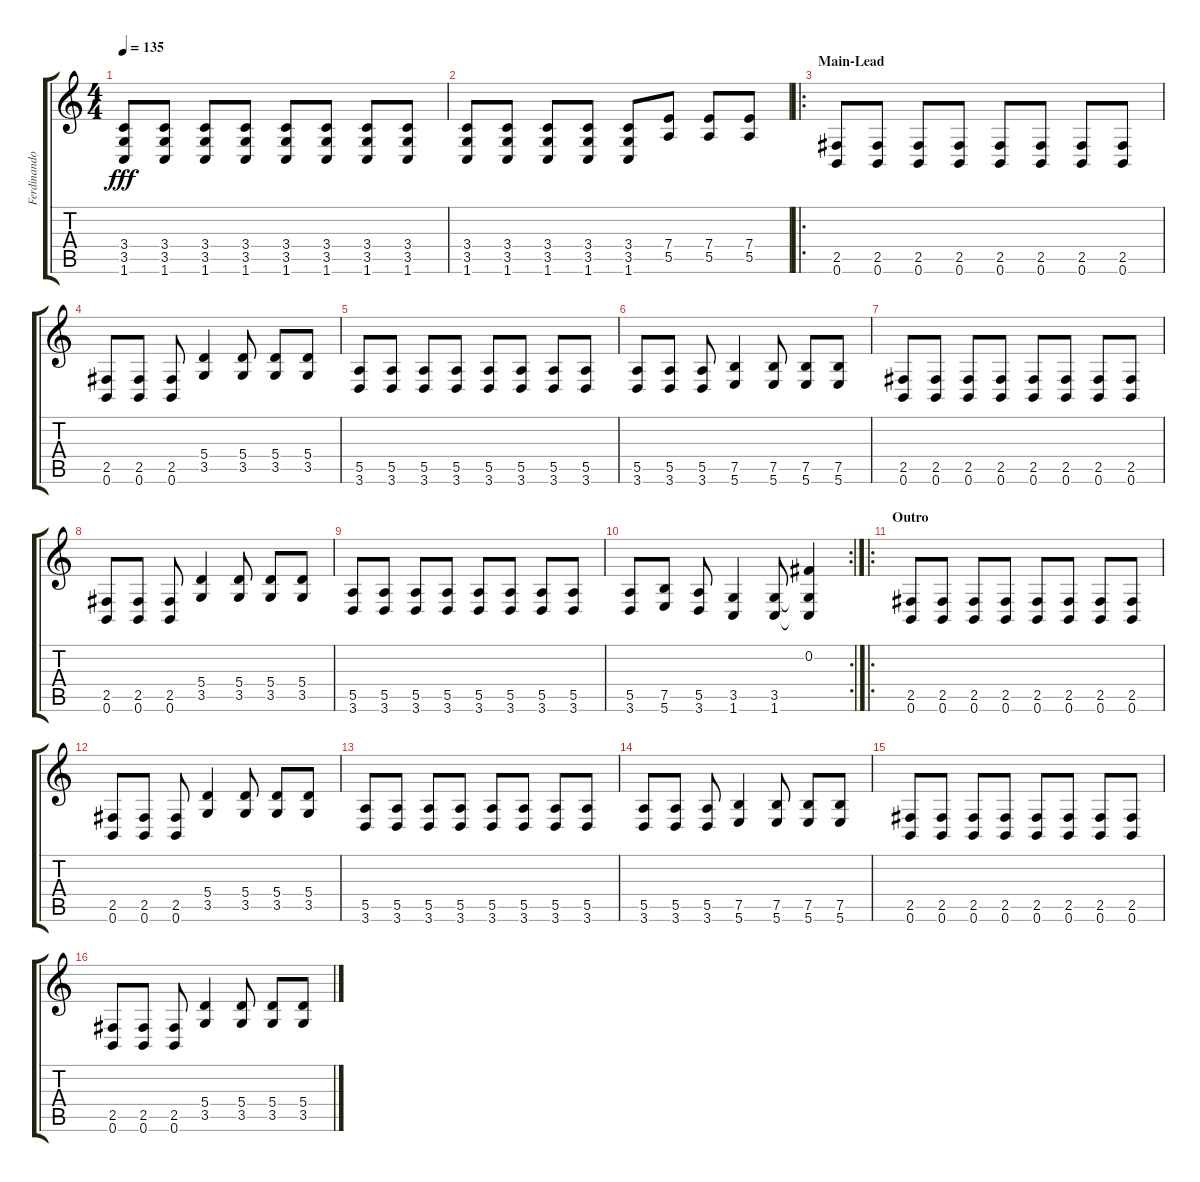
\track ("Ferdinando \"Herr Morbid\" Marchisio (Rhy" "Ferdinando") {instrument distortionguitar}
\staff {score tabs}
\tuning (B3 Gb3 D3 A2 E2 B1) {hide}
\ts (4 4)
\tempo 135
\clef g2
\ks c
(3.4 3.5 1.6).8{dy fff} (3.4 3.5 1.6).8 (3.4 3.5 1.6).8 (3.4 3.5 1.6).8 (3.4 3.5 1.6).8 (3.4 3.5 1.6).8 (3.4 3.5 1.6).8 (3.4 3.5 1.6).8 |
(3.4 3.5 1.6).8 (3.4 3.5 1.6).8 (3.4 3.5 1.6).8 (3.4 3.5 1.6).8 (3.4 3.5 1.6).8 (7.4 5.5).8 (7.4 5.5).8 (7.4 5.5).8 |
\ro
\section ("" "Main-Lead")
(2.5 0.6).8 (2.5 0.6).8 (2.5 0.6).8 (2.5 0.6).8 (2.5 0.6).8 (2.5 0.6).8 (2.5 0.6).8 (2.5 0.6).8 |
(2.5 0.6).8 (2.5 0.6).8 (2.5 0.6).8 (5.4 3.5).4 (5.4 3.5).8 (5.4 3.5).8 (5.4 3.5).8 |
(5.5 3.6).8 (5.5 3.6).8 (5.5 3.6).8 (5.5 3.6).8 (5.5 3.6).8 (5.5 3.6).8 (5.5 3.6).8 (5.5 3.6).8 |
(5.5 3.6).8 (5.5 3.6).8 (5.5 3.6).8 (7.5 5.6).4 (7.5 5.6).8 (7.5 5.6).8 (7.5 5.6).8 |
(2.5 0.6).8 (2.5 0.6).8 (2.5 0.6).8 (2.5 0.6).8 (2.5 0.6).8 (2.5 0.6).8 (2.5 0.6).8 (2.5 0.6).8 |
(2.5 0.6).8 (2.5 0.6).8 (2.5 0.6).8 (5.4 3.5).4 (5.4 3.5).8 (5.4 3.5).8 (5.4 3.5).8 |
(5.5 3.6).8 (5.5 3.6).8 (5.5 3.6).8 (5.5 3.6).8 (5.5 3.6).8 (5.5 3.6).8 (5.5 3.6).8 (5.5 3.6).8 |
\rc 2
(5.5 3.6).8 (7.5 5.6).8 (5.5 3.6).8 (3.5 1.6).4 (3.5 1.6).8 (0.2 3.5{t} 1.6{t}).4 |
\ro
\section ("" "Outro")
(2.5 0.6).8 (2.5 0.6).8 (2.5 0.6).8 (2.5 0.6).8 (2.5 0.6).8 (2.5 0.6).8 (2.5 0.6).8 (2.5 0.6).8 |
(2.5 0.6).8 (2.5 0.6).8 (2.5 0.6).8 (5.4 3.5).4 (5.4 3.5).8 (5.4 3.5).8 (5.4 3.5).8 |
(5.5 3.6).8 (5.5 3.6).8 (5.5 3.6).8 (5.5 3.6).8 (5.5 3.6).8 (5.5 3.6).8 (5.5 3.6).8 (5.5 3.6).8 |
(5.5 3.6).8 (5.5 3.6).8 (5.5 3.6).8 (7.5 5.6).4 (7.5 5.6).8 (7.5 5.6).8 (7.5 5.6).8 |
(2.5 0.6).8 (2.5 0.6).8 (2.5 0.6).8 (2.5 0.6).8 (2.5 0.6).8 (2.5 0.6).8 (2.5 0.6).8 (2.5 0.6).8 |
(2.5 0.6).8 (2.5 0.6).8 (2.5 0.6).8 (5.4 3.5).4 (5.4 3.5).8 (5.4 3.5).8 (5.4 3.5).8
